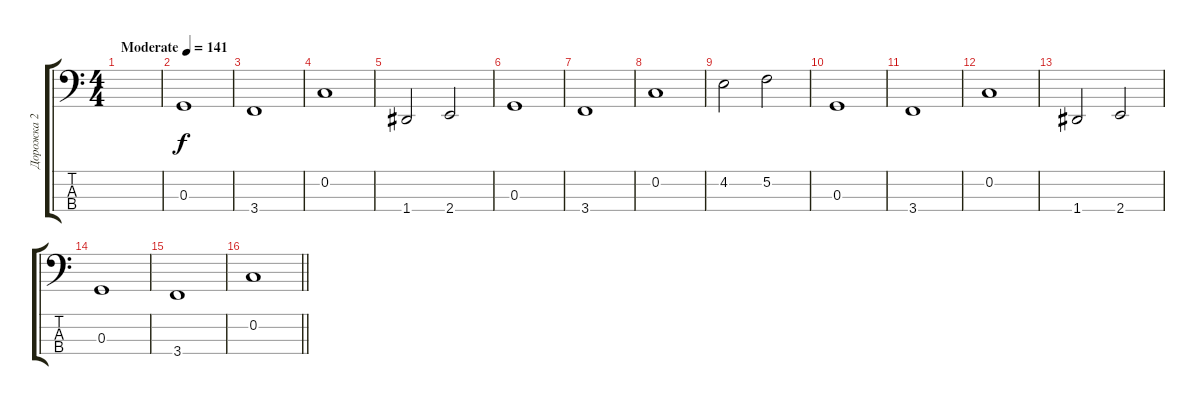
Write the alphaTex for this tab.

\track ("Дорожка 2" "Дорожка 2") {instrument electricbassfinger}
\staff {score tabs}
\tuning (F2 C2 G1 D1) {hide}
\ts (4 4)
\tempo (141 "Moderate")
\clef f4
\ks c
|
0.3.1 |
3.4.1 |
0.2.1 |
1.4.2 2.4.2 |
0.3.1 |
3.4.1 |
0.2.1 |
4.2.2 5.2.2 |
0.3.1 |
3.4.1 |
0.2.1 |
1.4.2 2.4.2 |
0.3.1 |
3.4.1 |
\barLineRight lightlight
0.2.1
